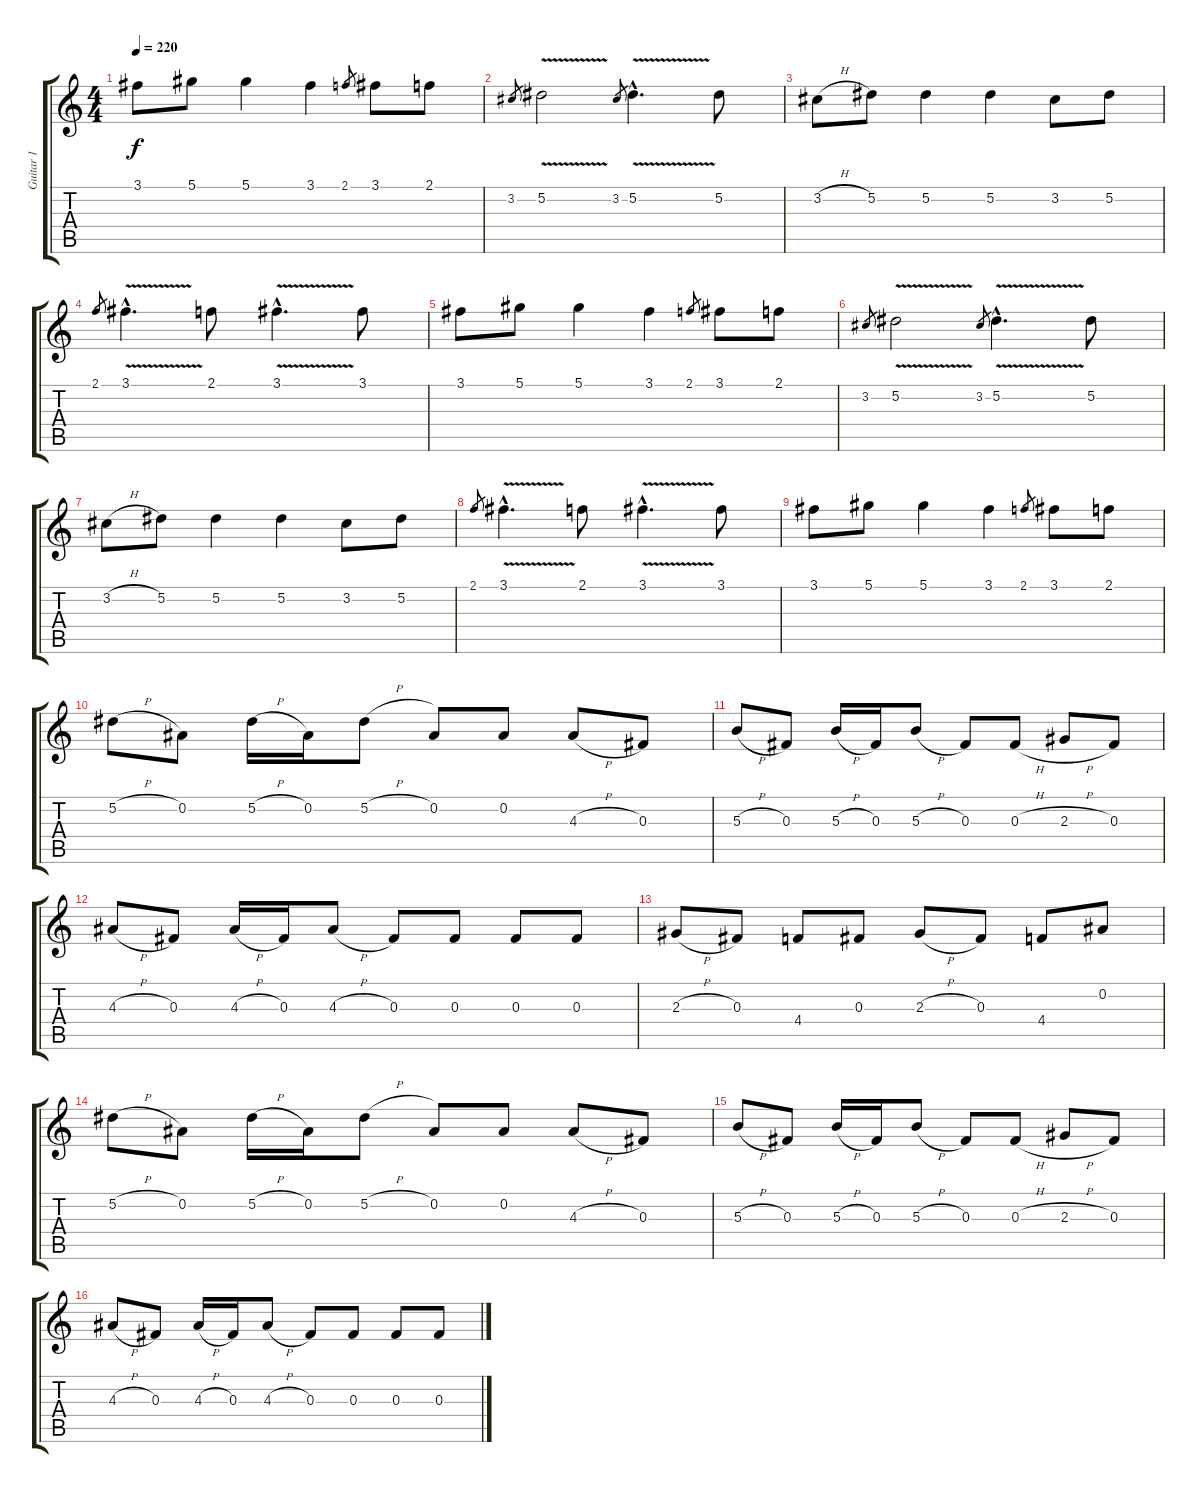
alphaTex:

\track ("Guitar 1" "Guitar 1") {instrument distortionguitar}
\staff {score tabs}
\tuning (Eb4 Bb3 Gb3 Db3 Ab2 Eb2) {hide}
\ts (4 4)
\tempo 220
\clef g2
\ks c
3.1.8{dy f} 5.1.8 5.1.4 3.1.4 2.1.8{gr} 3.1.8 2.1.8 |
3.2.8{gr} 5.2{v}.2 3.2.8{gr} 5.2{v hac}.4{d} 5.2.8 |
3.2{h}.8 5.2.8 5.2.4 5.2.4 3.2.8 5.2.8 |
2.1.8{gr} 3.1{v hac}.4{d} 2.1.8 3.1{v hac}.4{d} 3.1.8 |
3.1.8 5.1.8 5.1.4 3.1.4 2.1.8{gr} 3.1.8 2.1.8 |
3.2.8{gr} 5.2{v}.2 3.2.8{gr} 5.2{v hac}.4{d} 5.2.8 |
3.2{h}.8 5.2.8 5.2.4 5.2.4 3.2.8 5.2.8 |
2.1.8{gr} 3.1{v hac}.4{d} 2.1.8 3.1{v hac}.4{d} 3.1.8 |
3.1.8 5.1.8 5.1.4 3.1.4 2.1.8{gr} 3.1.8 2.1.8 |
5.2{h}.8 0.2.8 5.2{h}.16 0.2.16 5.2{h}.8 0.2.8 0.2.8 4.3{h}.8 0.3.8 |
5.3{h}.8 0.3.8 5.3{h}.16 0.3.16 5.3{h}.8 0.3.8 0.3{h}.8 2.3{h}.8 0.3.8 |
4.3{h}.8 0.3.8 4.3{h}.16 0.3.16 4.3{h}.8 0.3.8 0.3.8 0.3.8 0.3.8 |
2.3{h}.8 0.3.8 4.4.8 0.3.8 2.3{h}.8 0.3.8 4.4.8 0.2.8 |
5.2{h}.8 0.2.8 5.2{h}.16 0.2.16 5.2{h}.8 0.2.8 0.2.8 4.3{h}.8 0.3.8 |
5.3{h}.8 0.3.8 5.3{h}.16 0.3.16 5.3{h}.8 0.3.8 0.3{h}.8 2.3{h}.8 0.3.8 |
4.3{h}.8 0.3.8 4.3{h}.16 0.3.16 4.3{h}.8 0.3.8 0.3.8 0.3.8 0.3.8
